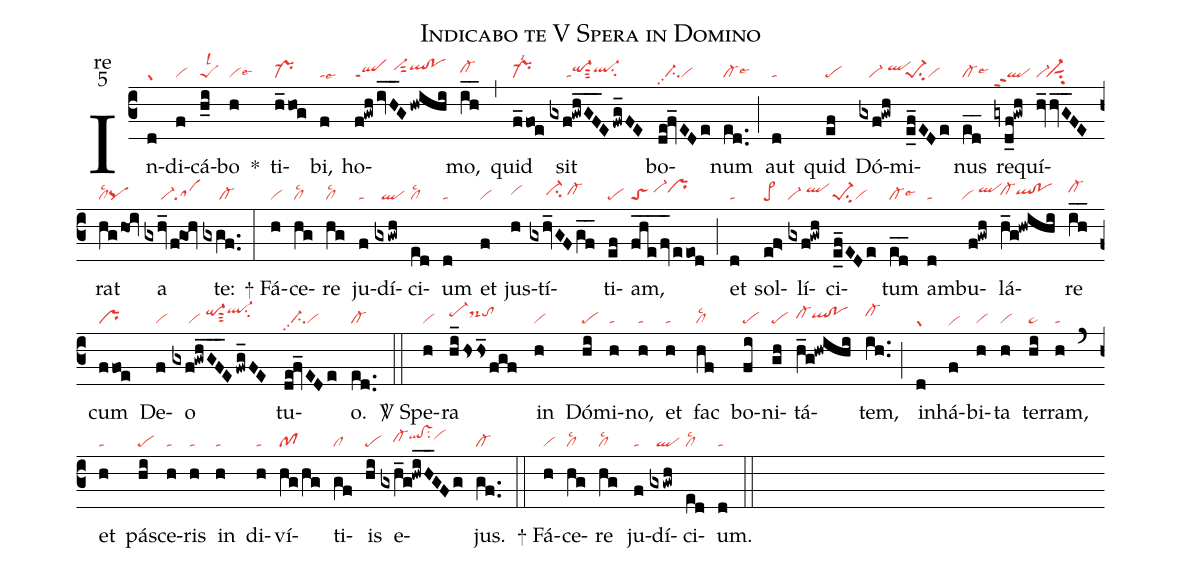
name:Indicabo te V Spera in Domino;
office-part:re;
mode:5;
nabc-lines:1;
%%
(c3) In(d|gr)di(f|vi)cá(h_i|peSlsl2)bo(h|vilse6) <sp>*</sp>() ti(h_hog|pr-)bi,(f|talse6) ho(f!gwhivH__G/hwihi|qlppt1/vi-hisut2qlhi!pohi)mo,(ih__|cl-hh) (,) quid(f_foe|pr-lsi2) sit(gxf!gwhGF___E/fwg_FE|/////taqi-hhsut3ql-hhsu2) bo(de!fv_EDe|//ci-pp2vi)num(ed..|cl-lse6) (;) aut(d|ta) quid(ef|pe) Dó(gxf!gwh|///vi-/qlhi)mi(e_f_EDe|pe-1su2vi)nus(ed__|cl-lse6) re(gyd_f!gwh|qlppt2)quí(hv_hvG__FE|vi-`vi-sut1su2)rat(hg/hoi|cllsc2pq) a(gxhv_f@goh|/////vi-sa) te:(gxgf..|/////cl-) (:)

<sp>+</sp> Fá(h|vi)ce(hg|cllsc2)re(hg|cllsc2) ju(f|ta)dí(gxgwh|//ql)ci(ed|cllsc2)um(d|ta) et(f|vi) jus(h|vihh)tí(gxhv_GFgf__|/////ci-hh/cl-hh)ti(ef|pe)am,(fhe___fv_eeod|toS/vi-hiprhi) (;) et(d|ta) sol(ef>|pe>)lí(gxf!gwh|vi-/qlhi)ci(e_f_EDe|pe-1su2vi)tum(ed__|cl-lse6) am(d|ta)bu(f!gwh|``vi/qlhi)lá(h_g!hwihi|cl-hhqlhh!pohh)re(ih__|cl-hi) cum(ffoe|pr) De(f|vi)o(gxf!gwhGF___E/fwg_FE|/////vi/qi-hisut3ql-hjsu2) tu(de!fv_EDe|//ci-pp2vi)o.(ed..|cl-) (::)

<sp>V/</sp> Spe(h|vi)ra(hi_/hshs_fgf|pe-hids-hitohi) in(h|vi) Dó(hi|pe)mi(h|ta)no,(h|ta) et(h|ta) fac(hf|cllsc2) bo(fi|pe)ni(gh|pe)tá(h_g!hwihi|cl-hhqlhh!pohh)tem,(ih..|cl-hi) (;) in(d|gr)há(f|vihe)bi(h|vi)ta(h|vi) ter(hi|pe~)ram,(h|ta) (`) et(h|ta) pás(hi|pe)ce(h|ta)ris(h|ta) in(h|ta) di(h|ta)ví(hg/hg|pf)ti(gf|cl)is(hi|pe) e(gxh_g!hwiH__GFg|////cl-hhqlhi!vshisu2vihi)jus.(gf..|cl-) (::)

<sp>+</sp> Fá(h|vi)ce(hg|cllsc2)re(hg|cllsc2) ju(f|ta)dí(gxgwh|//ql)ci(ed|cllsc2)um.(d|ta) (::)
